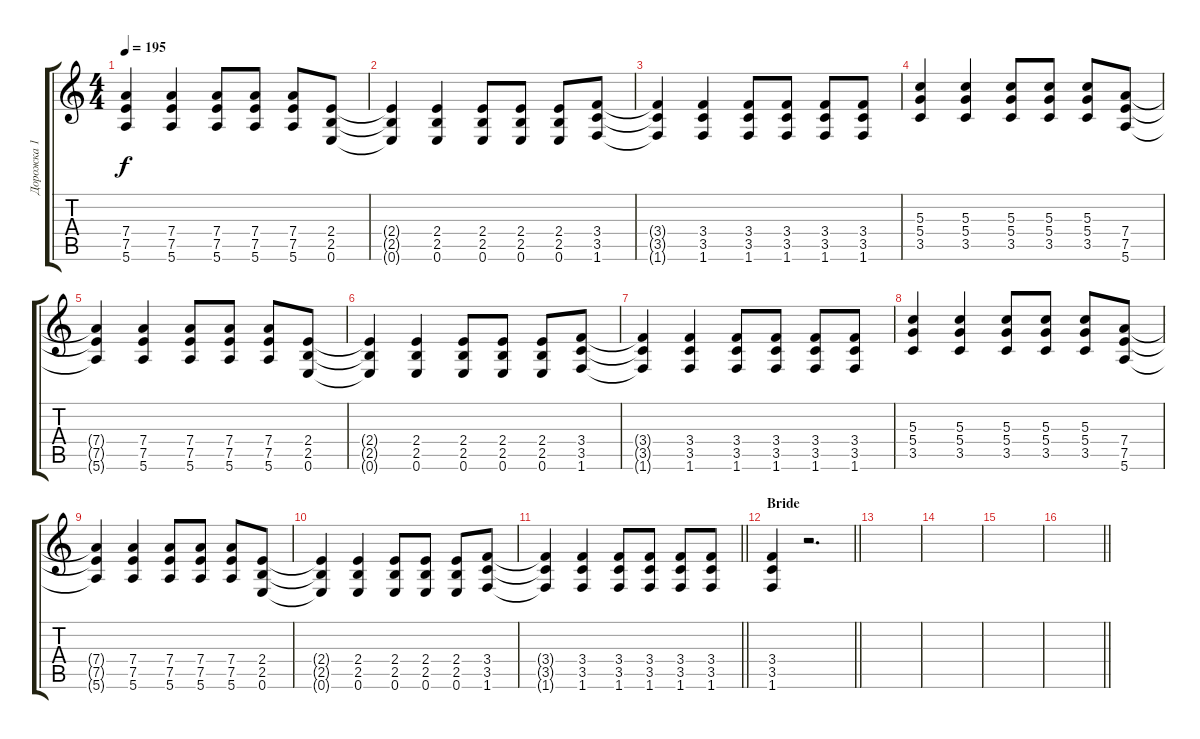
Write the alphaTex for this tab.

\track ("Дорожка 1" "Дорожка 1") {instrument distortionguitar}
\staff {score tabs}
\tuning (E4 B3 G3 D3 A2 E2) {hide}
\ts (4 4)
\tempo 195
\clef g2
\ks c
(7.4{t} 7.5{t} 5.6{t}).4{dy f} (7.4 7.5 5.6).4 (7.4 7.5 5.6).8 (7.4 7.5 5.6).8 (7.4 7.5 5.6).8 (2.4 2.5 0.6).8 |
(2.4{t} 2.5{t} 0.6{t}).4 (2.4 2.5 0.6).4 (2.4 2.5 0.6).8 (2.4 2.5 0.6).8 (2.4 2.5 0.6).8 (3.4 3.5 1.6).8 |
(3.4{t} 3.5{t} 1.6{t}).4 (3.4 3.5 1.6).4 (3.4 3.5 1.6).8 (3.4 3.5 1.6).8 (3.4 3.5 1.6).8 (3.4 3.5 1.6).8 |
(5.3 5.4 3.5).4 (5.3 5.4 3.5).4 (5.3 5.4 3.5).8 (5.3 5.4 3.5).8 (5.3 5.4 3.5).8 (7.4 7.5 5.6).8 |
(7.4{t} 7.5{t} 5.6{t}).4 (7.4 7.5 5.6).4 (7.4 7.5 5.6).8 (7.4 7.5 5.6).8 (7.4 7.5 5.6).8 (2.4 2.5 0.6).8 |
(2.4{t} 2.5{t} 0.6{t}).4 (2.4 2.5 0.6).4 (2.4 2.5 0.6).8 (2.4 2.5 0.6).8 (2.4 2.5 0.6).8 (3.4 3.5 1.6).8 |
(3.4{t} 3.5{t} 1.6{t}).4 (3.4 3.5 1.6).4 (3.4 3.5 1.6).8 (3.4 3.5 1.6).8 (3.4 3.5 1.6).8 (3.4 3.5 1.6).8 |
(5.3 5.4 3.5).4 (5.3 5.4 3.5).4 (5.3 5.4 3.5).8 (5.3 5.4 3.5).8 (5.3 5.4 3.5).8 (7.4 7.5 5.6).8 |
(7.4{t} 7.5{t} 5.6{t}).4 (7.4 7.5 5.6).4 (7.4 7.5 5.6).8 (7.4 7.5 5.6).8 (7.4 7.5 5.6).8 (2.4 2.5 0.6).8 |
(2.4{t} 2.5{t} 0.6{t}).4 (2.4 2.5 0.6).4 (2.4 2.5 0.6).8 (2.4 2.5 0.6).8 (2.4 2.5 0.6).8 (3.4 3.5 1.6).8 |
\barLineRight lightlight
(3.4{t} 3.5{t} 1.6{t}).4 (3.4 3.5 1.6).4 (3.4 3.5 1.6).8 (3.4 3.5 1.6).8 (3.4 3.5 1.6).8 (3.4 3.5 1.6).8 |
\section ("" "Bride")
\barLineRight lightlight
(3.4 3.5 1.6).4 r.2{d} |
|
|
|
\barLineRight lightlight
